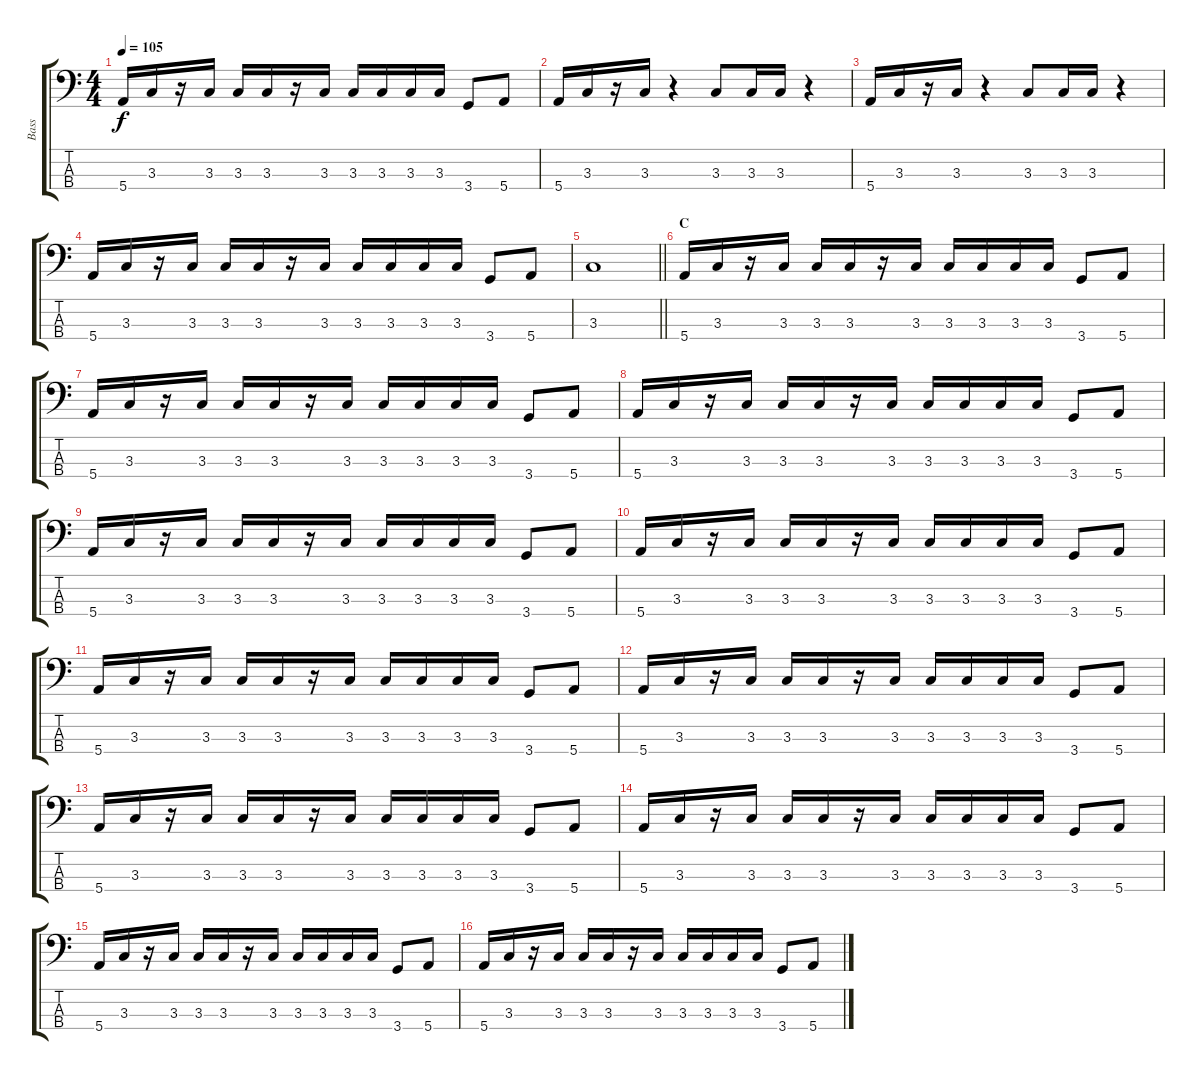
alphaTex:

\track ("Bass" "Bass") {instrument electricbassfinger}
\staff {score tabs}
\tuning (G2 D2 A1 E1) {hide}
\ts (4 4)
\tempo 105
\clef f4
\ks c
5.4.16{dy f} 3.3.16 r.16 3.3.16 3.3.16 3.3.16 r.16 3.3.16 3.3.16 3.3.16 3.3.16 3.3.16 3.4.8 5.4.8 |
5.4.16 3.3.16 r.16 3.3.16 r.4 3.3.8 3.3.16 3.3.16 r.4 |
5.4.16 3.3.16 r.16 3.3.16 r.4 3.3.8 3.3.16 3.3.16 r.4 |
5.4.16 3.3.16 r.16 3.3.16 3.3.16 3.3.16 r.16 3.3.16 3.3.16 3.3.16 3.3.16 3.3.16 3.4.8 5.4.8 |
\barLineRight lightlight
3.3.1 |
\section ("" "C")
5.4.16 3.3.16 r.16 3.3.16 3.3.16 3.3.16 r.16 3.3.16 3.3.16 3.3.16 3.3.16 3.3.16 3.4.8 5.4.8 |
5.4.16 3.3.16 r.16 3.3.16 3.3.16 3.3.16 r.16 3.3.16 3.3.16 3.3.16 3.3.16 3.3.16 3.4.8 5.4.8 |
5.4.16 3.3.16 r.16 3.3.16 3.3.16 3.3.16 r.16 3.3.16 3.3.16 3.3.16 3.3.16 3.3.16 3.4.8 5.4.8 |
5.4.16 3.3.16 r.16 3.3.16 3.3.16 3.3.16 r.16 3.3.16 3.3.16 3.3.16 3.3.16 3.3.16 3.4.8 5.4.8 |
5.4.16 3.3.16 r.16 3.3.16 3.3.16 3.3.16 r.16 3.3.16 3.3.16 3.3.16 3.3.16 3.3.16 3.4.8 5.4.8 |
5.4.16 3.3.16 r.16 3.3.16 3.3.16 3.3.16 r.16 3.3.16 3.3.16 3.3.16 3.3.16 3.3.16 3.4.8 5.4.8 |
5.4.16 3.3.16 r.16 3.3.16 3.3.16 3.3.16 r.16 3.3.16 3.3.16 3.3.16 3.3.16 3.3.16 3.4.8 5.4.8 |
5.4.16 3.3.16 r.16 3.3.16 3.3.16 3.3.16 r.16 3.3.16 3.3.16 3.3.16 3.3.16 3.3.16 3.4.8 5.4.8 |
5.4.16 3.3.16 r.16 3.3.16 3.3.16 3.3.16 r.16 3.3.16 3.3.16 3.3.16 3.3.16 3.3.16 3.4.8 5.4.8 |
5.4.16 3.3.16 r.16 3.3.16 3.3.16 3.3.16 r.16 3.3.16 3.3.16 3.3.16 3.3.16 3.3.16 3.4.8 5.4.8 |
5.4.16 3.3.16 r.16 3.3.16 3.3.16 3.3.16 r.16 3.3.16 3.3.16 3.3.16 3.3.16 3.3.16 3.4.8 5.4.8
